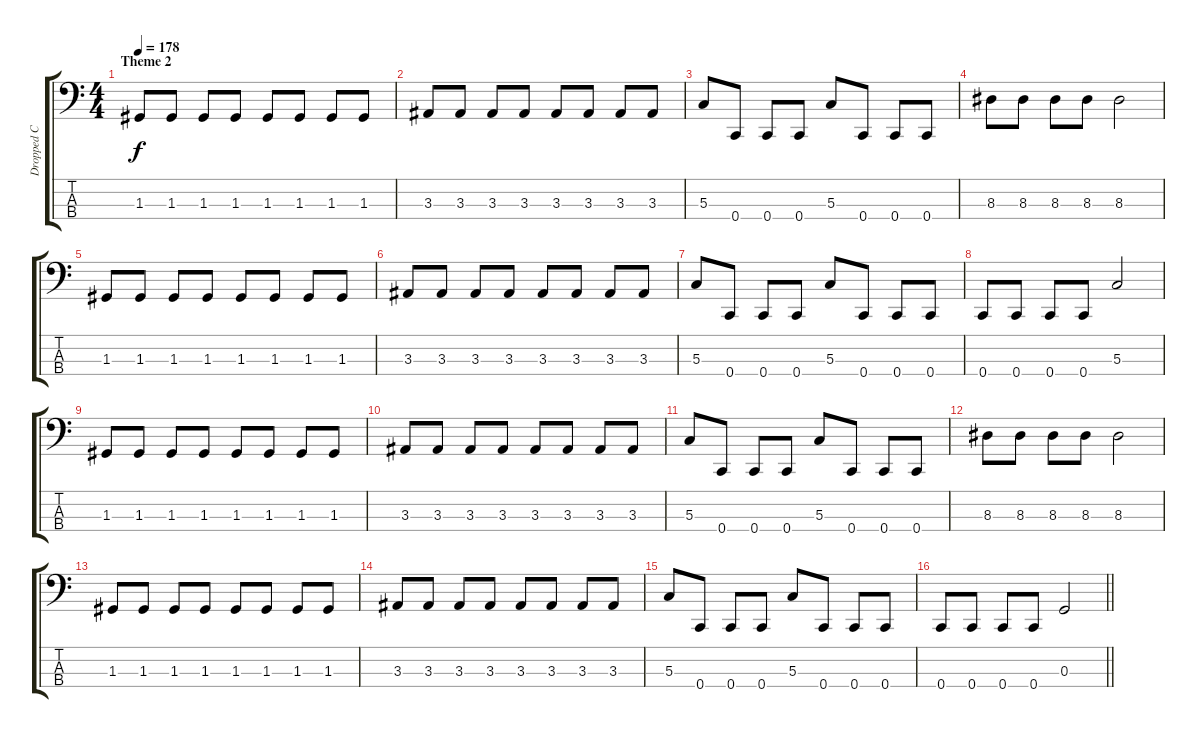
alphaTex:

\track ("Dropped C" "Dropped C") {instrument electricbasspick}
\staff {score tabs}
\tuning (F2 C2 G1 C1) {hide}
\ts (4 4)
\section ("" "Theme 2")
\tempo 178
\clef f4
\ks c
1.3.8{dy f} 1.3.8 1.3.8 1.3.8 1.3.8 1.3.8 1.3.8 1.3.8 |
3.3.8 3.3.8 3.3.8 3.3.8 3.3.8 3.3.8 3.3.8 3.3.8 |
5.3.8 0.4.8 0.4.8 0.4.8 5.3.8 0.4.8 0.4.8 0.4.8 |
8.3.8 8.3.8 8.3.8 8.3.8 8.3.2 |
1.3.8 1.3.8 1.3.8 1.3.8 1.3.8 1.3.8 1.3.8 1.3.8 |
3.3.8 3.3.8 3.3.8 3.3.8 3.3.8 3.3.8 3.3.8 3.3.8 |
5.3.8 0.4.8 0.4.8 0.4.8 5.3.8 0.4.8 0.4.8 0.4.8 |
0.4.8 0.4.8 0.4.8 0.4.8 5.3.2 |
1.3.8 1.3.8 1.3.8 1.3.8 1.3.8 1.3.8 1.3.8 1.3.8 |
3.3.8 3.3.8 3.3.8 3.3.8 3.3.8 3.3.8 3.3.8 3.3.8 |
5.3.8 0.4.8 0.4.8 0.4.8 5.3.8 0.4.8 0.4.8 0.4.8 |
8.3.8 8.3.8 8.3.8 8.3.8 8.3.2 |
1.3.8 1.3.8 1.3.8 1.3.8 1.3.8 1.3.8 1.3.8 1.3.8 |
3.3.8 3.3.8 3.3.8 3.3.8 3.3.8 3.3.8 3.3.8 3.3.8 |
5.3.8 0.4.8 0.4.8 0.4.8 5.3.8 0.4.8 0.4.8 0.4.8 |
\barLineRight lightlight
0.4.8 0.4.8 0.4.8 0.4.8 0.3.2
